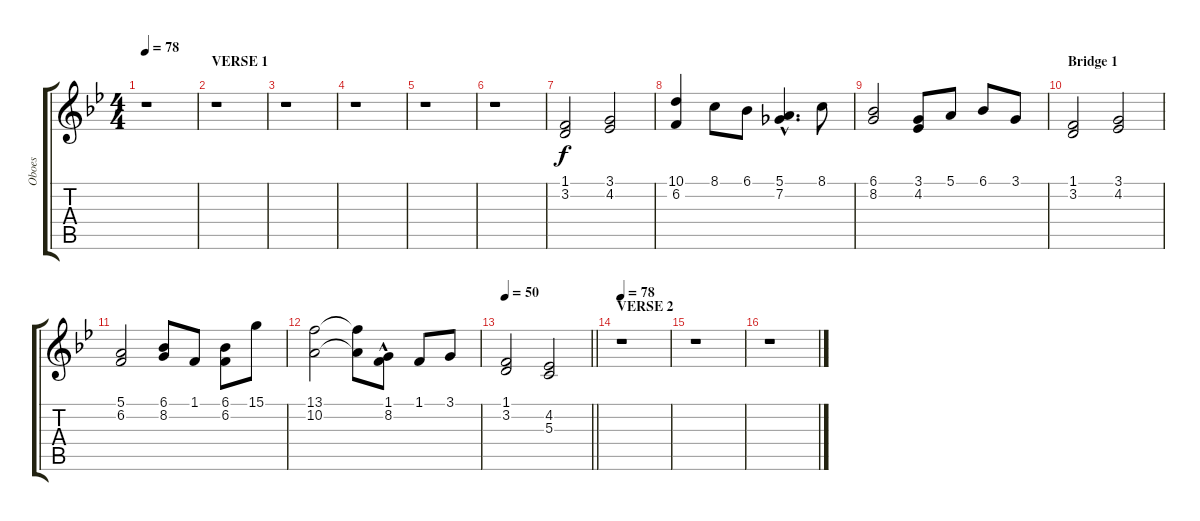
\track ("Oboes" "Oboes") {instrument oboe}
\staff {score tabs}
\tuning (E4 B3 G3 D3 A2 E2) {hide}
\ts (4 4)
\tempo 78
\clef g2
\ks bb
r.1{dy f instrument oboe} |
\section ("" "VERSE 1")
r.1 |
r.1 |
r.1 |
r.1 |
r.1 |
(1.1 3.2).2 (3.1 4.2).2 |
(10.1 6.2).4 8.1.8 6.1.8 (5.1{hac} 7.2).4{d} 8.1.8 |
(6.1 8.2).2 (3.1 4.2).8 5.1.8 6.1.8 3.1.8 |
\section ("" "Bridge 1")
(1.1 3.2).2 (3.1 4.2).2 |
(5.1 6.2).2 (6.1 8.2).8 1.1.8 (6.1 6.2).8 15.1.8 |
(13.1 10.2).2 (13.1{t} 10.2{t}).8 (1.1 8.2{hac}).8 1.1.8 3.1.8 |
\tempo 50
\barLineRight lightlight
(1.1 3.2).2 (4.2 5.3).2 |
\section ("" "VERSE 2")
\tempo 78
r.1 |
r.1 |
r.1
